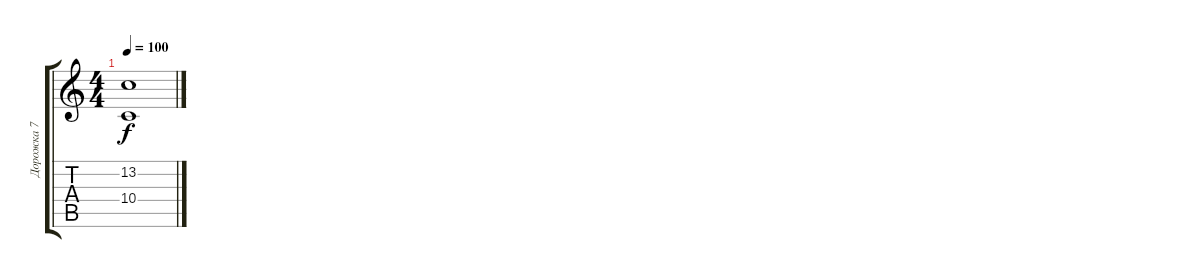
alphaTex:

\track ("Дорожка 7" "Дорожка 7") {instrument fx4atmosphere}
\staff {score tabs}
\tuning (E4 B3 G3 D3 A2 E2) {hide}
\ts (4 4)
\tempo 100
\clef g2
\ks c
(13.2{t} 10.4{t}).1{dy f}
